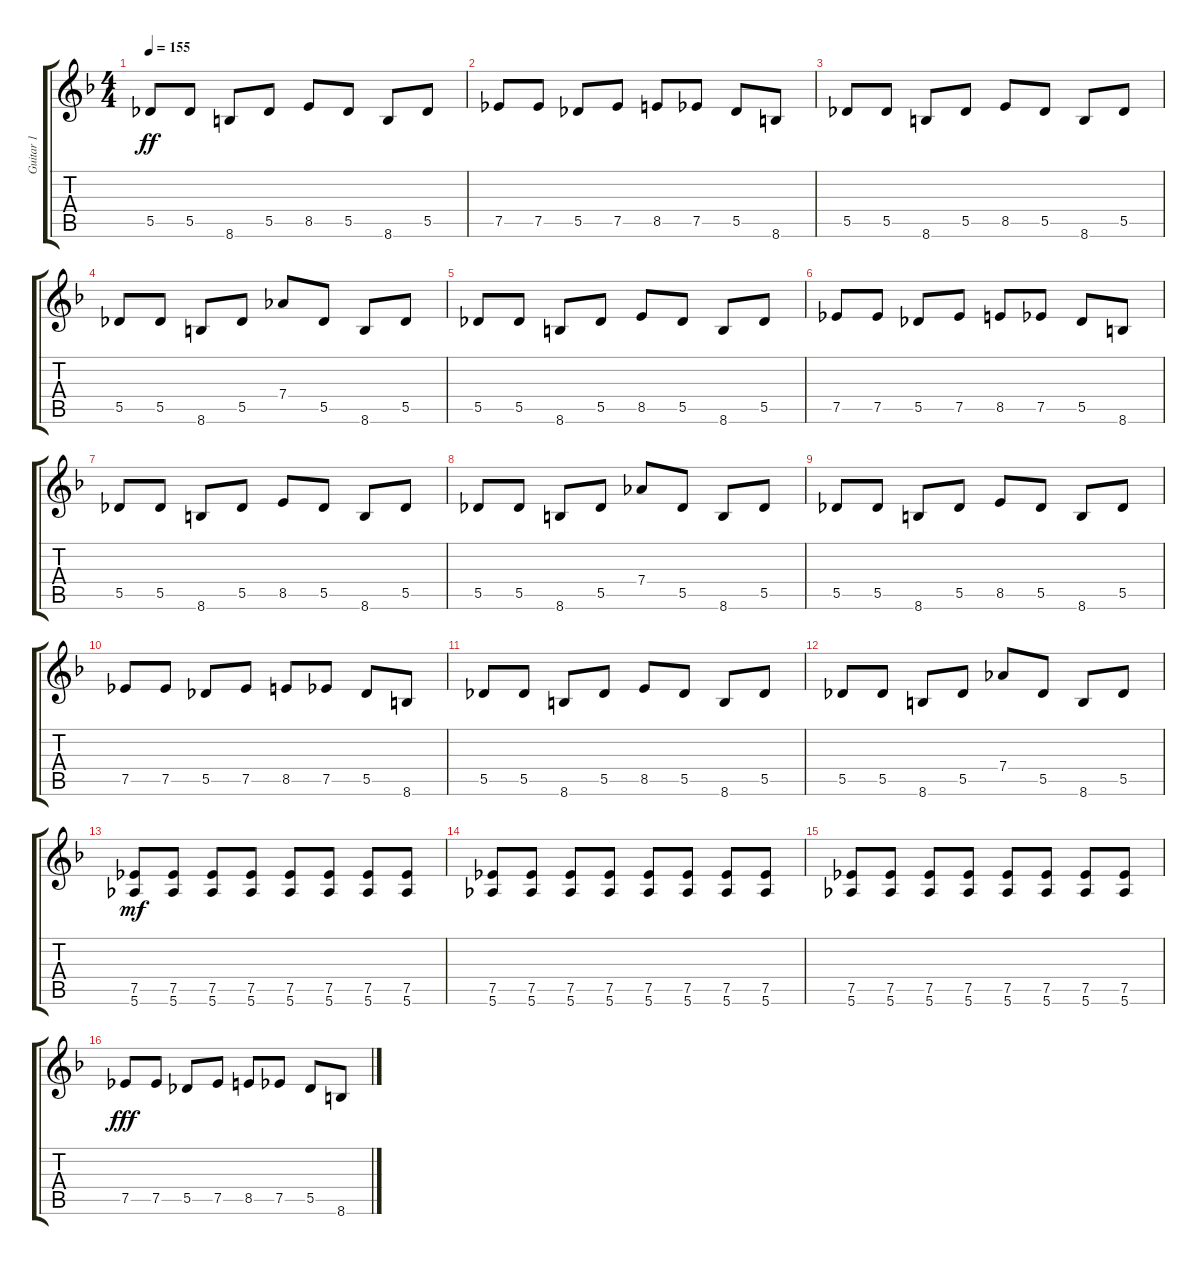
\track ("Guitar 1" "Guitar 1") {instrument distortionguitar}
\staff {score tabs}
\tuning (Eb4 Bb3 Gb3 Db3 Ab2 Eb2) {hide}
\ts (4 4)
\tempo 155
\clef g2
\ks dminor
5.5.8{dy ff} 5.5.8 8.6.8 5.5.8 8.5.8 5.5.8 8.6.8 5.5.8 |
7.5.8 7.5.8 5.5.8 7.5.8 8.5.8 7.5.8 5.5.8 8.6.8 |
5.5.8 5.5.8 8.6.8 5.5.8 8.5.8 5.5.8 8.6.8 5.5.8 |
5.5.8 5.5.8 8.6.8 5.5.8 7.4.8 5.5.8 8.6.8 5.5.8 |
5.5.8 5.5.8 8.6.8 5.5.8 8.5.8 5.5.8 8.6.8 5.5.8 |
7.5.8 7.5.8 5.5.8 7.5.8 8.5.8 7.5.8 5.5.8 8.6.8 |
5.5.8 5.5.8 8.6.8 5.5.8 8.5.8 5.5.8 8.6.8 5.5.8 |
5.5.8 5.5.8 8.6.8 5.5.8 7.4.8 5.5.8 8.6.8 5.5.8 |
5.5.8 5.5.8 8.6.8 5.5.8 8.5.8 5.5.8 8.6.8 5.5.8 |
7.5.8 7.5.8 5.5.8 7.5.8 8.5.8 7.5.8 5.5.8 8.6.8 |
5.5.8 5.5.8 8.6.8 5.5.8 8.5.8 5.5.8 8.6.8 5.5.8 |
5.5.8 5.5.8 8.6.8 5.5.8 7.4.8 5.5.8 8.6.8 5.5.8 |
(7.5 5.6).8{dy mf} (7.5 5.6).8 (7.5 5.6).8 (7.5 5.6).8 (7.5 5.6).8 (7.5 5.6).8 (7.5 5.6).8 (7.5 5.6).8 |
(7.5 5.6).8 (7.5 5.6).8 (7.5 5.6).8 (7.5 5.6).8 (7.5 5.6).8 (7.5 5.6).8 (7.5 5.6).8 (7.5 5.6).8 |
(7.5 5.6).8 (7.5 5.6).8 (7.5 5.6).8 (7.5 5.6).8 (7.5 5.6).8 (7.5 5.6).8 (7.5 5.6).8 (7.5 5.6).8 |
7.5.8{dy fff} 7.5.8 5.5.8 7.5.8 8.5.8 7.5.8 5.5.8 8.6.8
